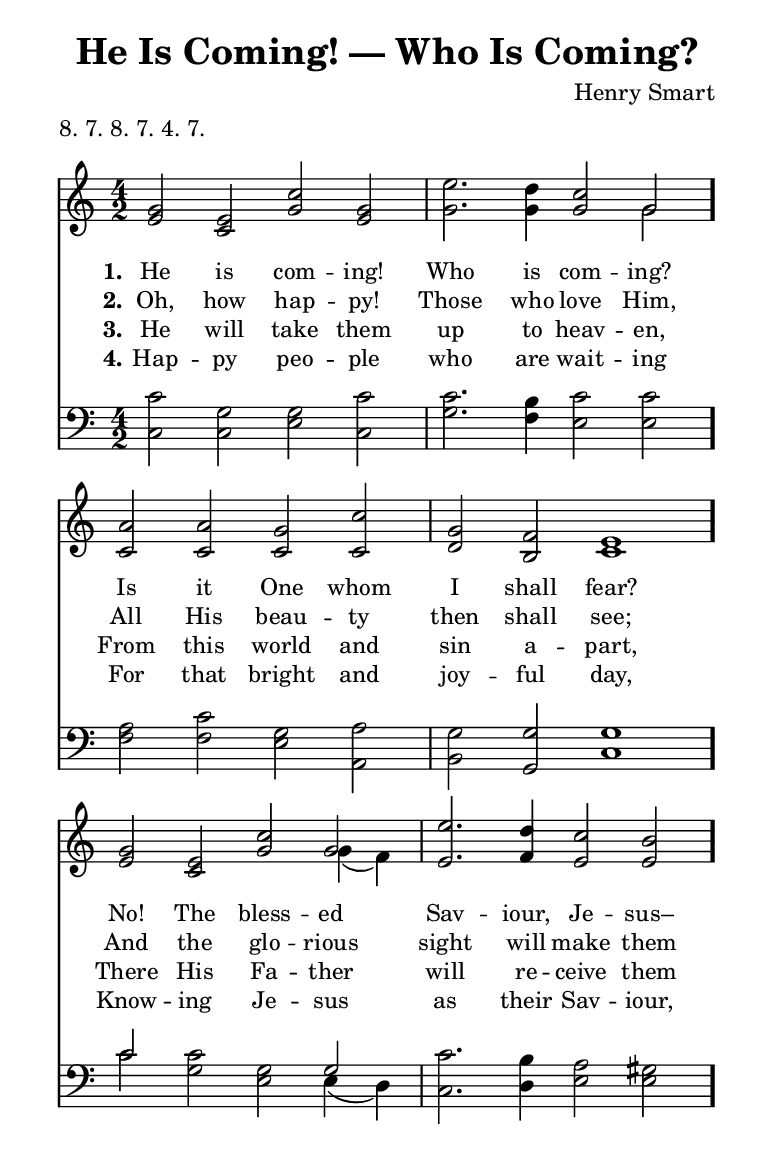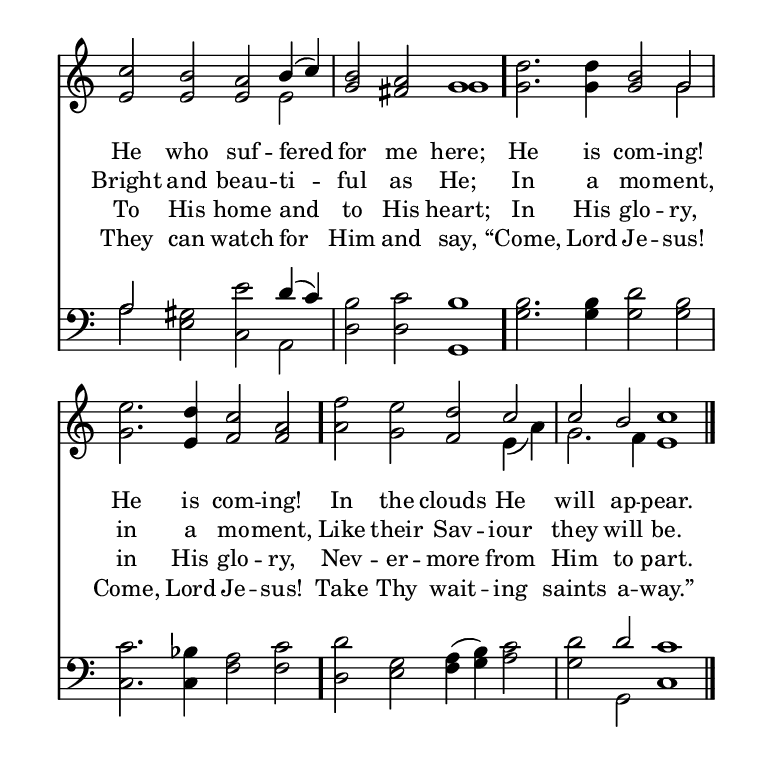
\include "common/global.ily"
\paper {
  \include "common/paper.ily"
  ragged-last-bottom = ##t
  % decrease system-to-system padding to fit onto page with previous score
  system-system-spacing.padding = 0
  system-system-spacing.basic-distance = 0
  markup-system-spacing.padding = 0
  markup-system-spacing.basic-distance = 0
}

\header{
  hymnnumber = "224"
  title = "He Is Coming! — Who Is Coming?"
  tunename = "Regent Square"
  meter = "8. 7. 8. 7. 4. 7."
  poet = ""
  composer = "Henry Smart"
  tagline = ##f
}

global = {
  \include "common/overrides.ily"
  \override Staff.TimeSignature.style = #'numbered
  \time 4/2
  \override Score.MetronomeMark.transparent = ##t % hide all fermata changes too
  \tempo 2=80
  \key c \major
  \autoBeamOff
}

notesSoprano = {
\global
\relative c'' {

  g2 e c' g | e'2. d4 c2 g |
  a2 a g c | g f e1 |
  g2 e c' g | e'2. d4 c2 b |
  c2 b a b4( c) | b2 a g1 |
  d'2. d4 b2 g | e'2. d4 c2 a |
  f'2 e d c | c b c1

  \bar "|."

}
}

notesAlto = {
\global
\relative e' {

  e2 c g' e | g2. g4 g2 g |
  c,2 c c c | d b c1
  e2 c g' g4( f) | e2. f4 e2 e |
  e2 e e e | g fis g1 |
  g2. g4 g2 g | g2. e4 f2 f |
  a2 g f e4( a) | g2. f4 e1 |

}
}

notesTenor = {
\global
\relative a {

  c2 g g c | c2. b4 c2 c |
  a2 c g a | g g g1 |
  c2 c g g | c2. b4 a2 gis |
  a2 gis e' d4( c) | b2 c b1 |
  b2. b4 d2 b | c2. bes4 a2 c |
  d2 g, a4( b) c2 | d2 d c1 |

}
}

notesBass = {
\global
\relative f {

  c2 c e c | g'2. f4 e2 e |
  f2 f e a, | b g c1 |
  c'2 g e e4( d) | c2. d4 e2 e |
  a2 e c a | d d g,1 |
  g'2. g4 g2 g | c,2. c4 f2 f |
  d2 e f4( g) a2 | g g, c1 |

}
}

wordsA = \lyricmode {
\set stanza = "1."

He is com -- ing! Who is com -- ing? \bar "."
Is it One whom I shall fear? \bar "."
No! The bless -- ed Sav -- iour, Je -- sus– \bar "."
He who suf -- fered for me here; \bar "."
He is com -- ing! He is com -- ing! \bar "."
In the clouds He will ap -- pear. \bar "."

}

wordsB = \lyricmode {
\set stanza = "2."

Oh, how hap -- py! Those who love Him,
All His beau -- ty then shall see;
And the glo -- rious sight will make them
Bright and beau -- ti -- ful as He;
In a mo -- ment, in a mo -- ment,
Like their Sav -- iour they will be.

}

wordsC = \lyricmode {
\set stanza = "3."

He will take them up to heav -- en,
From this world and sin a -- part,
There His Fa -- ther will re -- ceive them
To His home and to His heart;
In His glo -- ry, in His glo -- ry,
Nev -- er -- more from Him to part.

}

wordsD = \lyricmode {
\set stanza = "4."

Hap -- py peo -- ple who are wait -- ing
For that bright and joy -- ful day,
Know -- ing Je -- sus as their Sav -- iour,
They can watch for Him and say,
“Come, Lord Je -- sus! Come, Lord Je -- sus!
Take Thy wait -- ing saints a -- way.”

}

\score {
  \context ChoirStaff <<
    \context Staff = upper <<
      \set Staff.autoBeaming = ##f
      \set ChoirStaff.systemStartDelimiter = #'SystemStartBar
      \set ChoirStaff.printPartCombineTexts = ##f
      \partcombine #'(2 . 9) \notesSoprano \notesAlto
      \context NullVoice = sopranos { \voiceOne << \notesSoprano >> }
      \context NullVoice = altos { \voiceTwo << \notesAlto >> }
      \context Lyrics = one   \lyricsto sopranos \wordsA
      \context Lyrics = two   \lyricsto sopranos \wordsB
      \context Lyrics = three \lyricsto sopranos \wordsC
      \context Lyrics = four  \lyricsto sopranos \wordsD
    >>
    \context Staff = men <<
      \set Staff.autoBeaming = ##f
      \clef bass
      \set ChoirStaff.printPartCombineTexts = ##f
      \partcombine #'(2 . 9) \notesTenor \notesBass
      \context NullVoice = tenors { \voiceOne << \notesTenor >> }
      \context NullVoice = basses { \voiceTwo << \notesBass >> }
    >>
  >>
  \layout {
    \include "common/layout.ily"
  }
  \midi{
    \include "common/midi.ily"
  }
}

\version "2.19.49"  % necessary for upgrading to future LilyPond versions.

% vi:set et ts=2 sw=2 ai nocindent syntax=lilypond:
